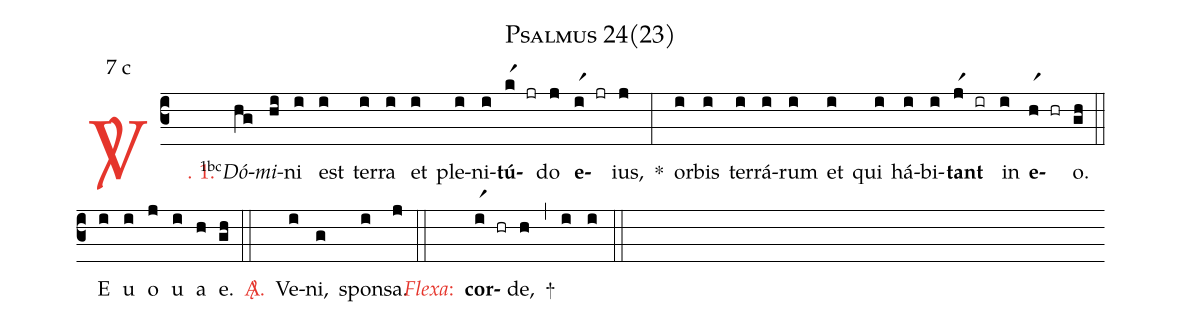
name: Psalmus 24(23);
mode: 7;
mode-differentia: c;
%%
(c3)

<c><sp>V/</sp>. 1.</c>() <v>\VSup{1bc}</v><i>Dó</i>(hg)<i>mi</i>(hi)ni(i) est(i) ter(i)ra(i) et(i) ple(i)ni(i)<b>tú</b>(kr1 jr)do(j) <b>e</b>(ir1 jr)ius,(j) *(:) or(i)bis(i) ter(i)rá(i)rum(i) et(i) qui(i) há(i)bi(i)<b>tant</b>(jr1 ir) in(i) <b>e</b>(hr1 hr)o.(gh) (::)

<eu>E(i) u(i) o(j) u(i) a(h) e.</eu>(gh) (::)

<nlba><c><sp>A/</sp>.</c>() Ve</nlba>(i)ni,(g) spon(i)sa.(j) (::)

<nlba><c><i>Flexa</i>:</c>() <b>cor</b></nlba>(ir1 hr)de,(h) +(,) (i) (i) (::)
